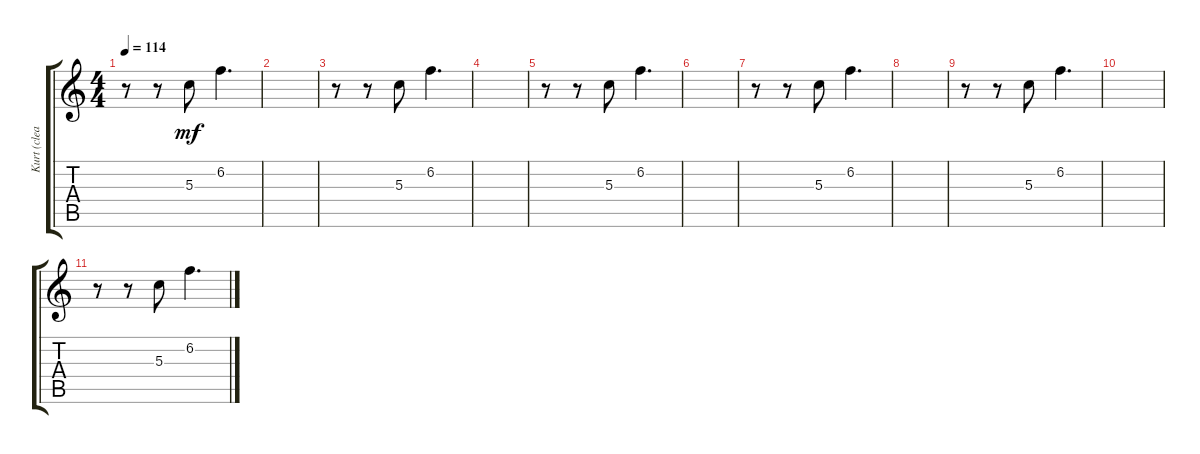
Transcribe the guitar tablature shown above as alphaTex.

\track ("Kurt (clean)" "Kurt (clea") {instrument electricguitarjazz}
\staff {score tabs}
\tuning (E4 B3 G3 D3 A2 E2) {hide}
\ts (4 4)
\tempo 114
\clef g2
\ks c
r.8{dy mf} r.8 5.3.8 6.2.4{d} |
|
r.8 r.8 5.3.8 6.2.4{d} |
|
r.8 r.8 5.3.8 6.2.4{d} |
|
r.8 r.8 5.3.8 6.2.4{d} |
|
r.8 r.8 5.3.8 6.2.4{d} |
|
r.8 r.8 5.3.8 6.2.4{d}
